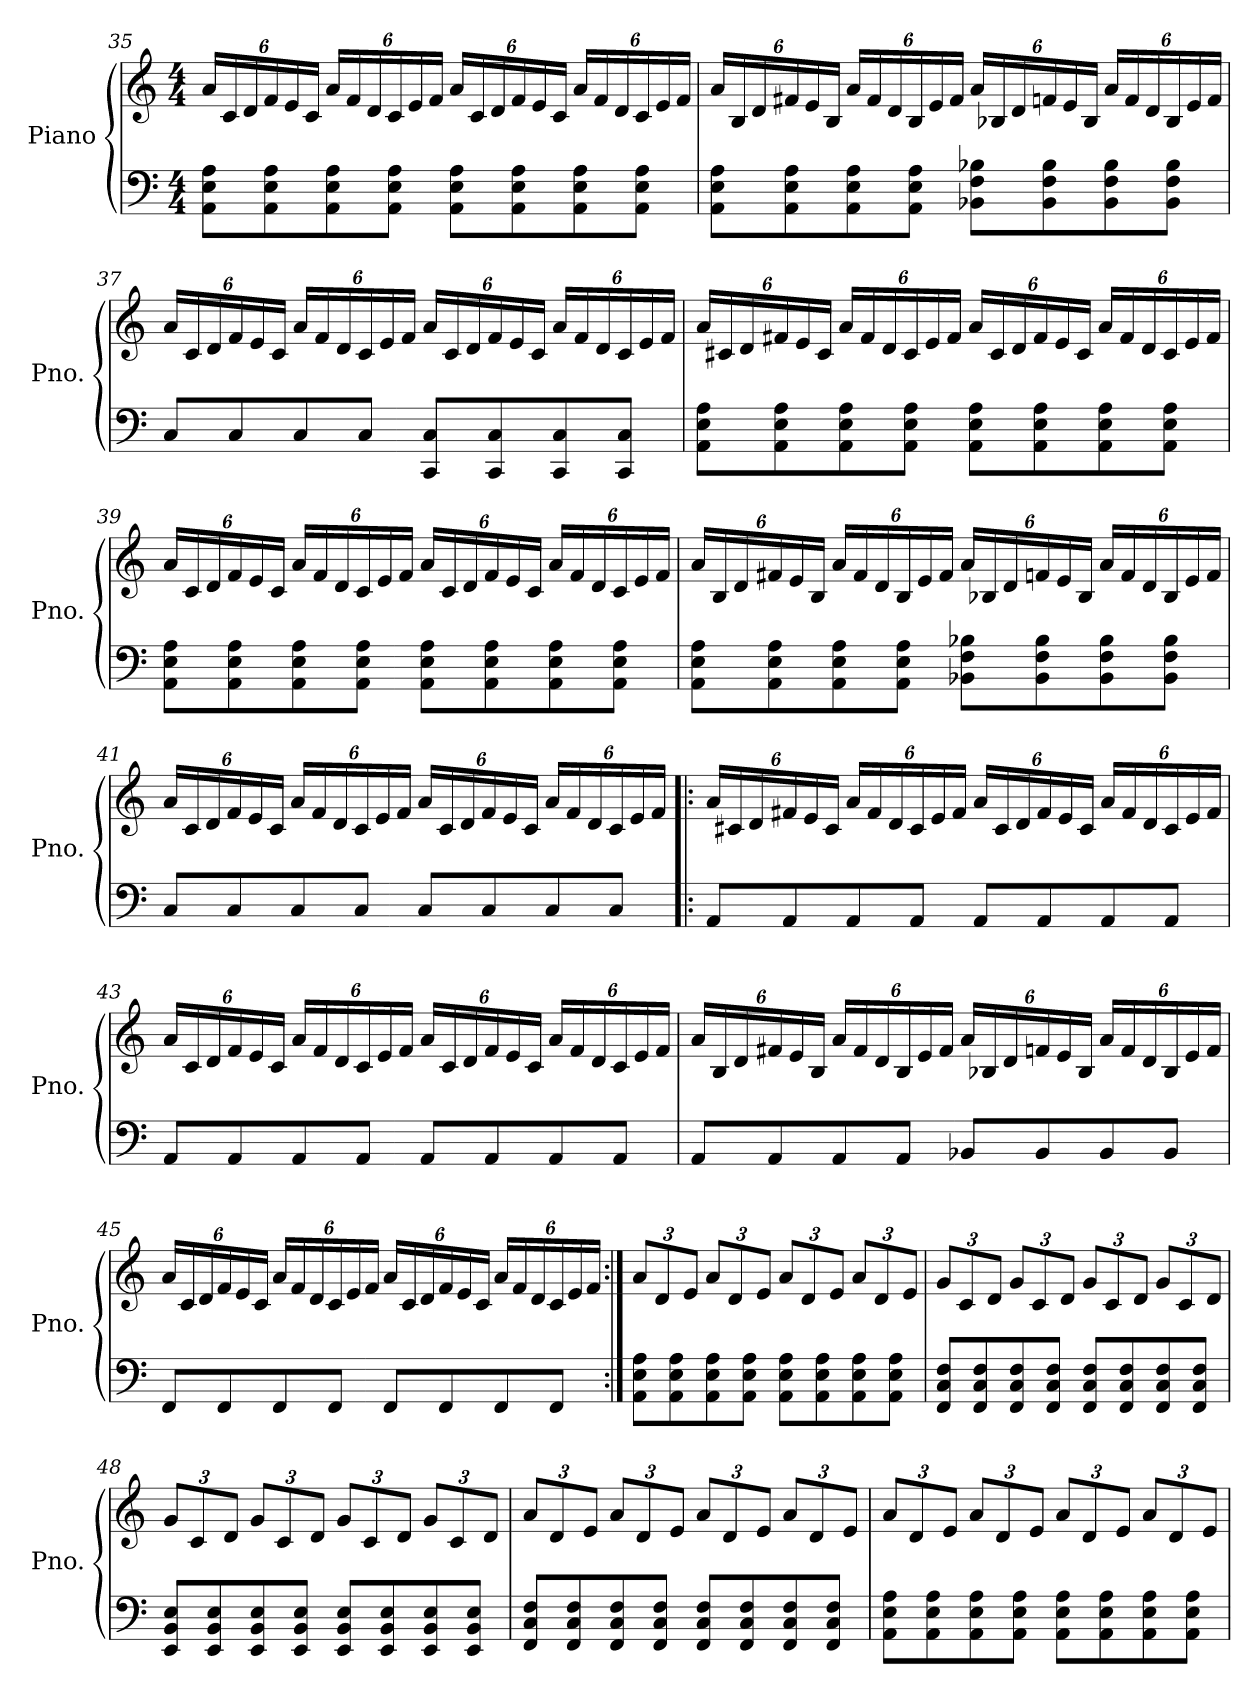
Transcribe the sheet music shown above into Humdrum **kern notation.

**kern	**kern
*part1	*part1
*staff2	*staff1
*I"Piano	*
*I'Pno.	*
!!LO:LB:g=z
*clefF4	*clefG2
*k[]	*k[]
*M4/4	*M4/4
*	*Xbrackettup
=35	=35
8AA\ 8E\ 8A\L	24a/LL
.	24c/
.	24d/
8AA\ 8E\ 8A\	24f/
.	24e/
.	24c/JJ
8AA\ 8E\ 8A\	24a/LL
.	24f/
.	24d/
8AA\ 8E\ 8A\J	24c/
.	24e/
.	24f/JJ
8AA\ 8E\ 8A\L	24a/LL
.	24c/
.	24d/
8AA\ 8E\ 8A\	24f/
.	24e/
.	24c/JJ
8AA\ 8E\ 8A\	24a/LL
.	24f/
.	24d/
8AA\ 8E\ 8A\J	24c/
.	24e/
.	24f/JJ
!!LO:PB:g=z
=36	=36
8AA\ 8E\ 8A\L	24a/LL
.	24B/
.	24d/
8AA\ 8E\ 8A\	24f#X/
.	24e/
.	24B/JJ
8AA\ 8E\ 8A\	24a/LL
.	24f#/
.	24d/
8AA\ 8E\ 8A\J	24B/
.	24e/
.	24f#/JJ
8BB-X\ 8F\ 8B-X\L	24a/LL
.	24B-X/
.	24d/
8BB-\ 8F\ 8B-\	24fn/
.	24e/
.	24B-/JJ
8BB-\ 8F\ 8B-\	24a/LL
.	24f/
.	24d/
8BB-\ 8F\ 8B-\J	24B-/
.	24e/
.	24f/JJ
!!LO:LB:g=z
=37	=37
8C/L	24a/LL
.	24c/
.	24d/
8C/	24f/
.	24e/
.	24c/JJ
8C/	24a/LL
.	24f/
.	24d/
8C/J	24c/
.	24e/
.	24f/JJ
8CC/ 8C/L	24a/LL
.	24c/
.	24d/
8CC/ 8C/	24f/
.	24e/
.	24c/JJ
8CC/ 8C/	24a/LL
.	24f/
.	24d/
8CC/ 8C/J	24c/
.	24e/
.	24f/JJ
=38	=38
8AA\ 8E\ 8A\L	24a/LL
.	24c#X/
.	24d/
8AA\ 8E\ 8A\	24f#X/
.	24e/
.	24c#/JJ
8AA\ 8E\ 8A\	24a/LL
.	24f#/
.	24d/
8AA\ 8E\ 8A\J	24c#/
.	24e/
.	24f#/JJ
8AA\ 8E\ 8A\L	24a/LL
.	24c#/
.	24d/
8AA\ 8E\ 8A\	24f#/
.	24e/
.	24c#/JJ
8AA\ 8E\ 8A\	24a/LL
.	24f#/
.	24d/
8AA\ 8E\ 8A\J	24c#/
.	24e/
.	24f#/JJ
!!LO:LB:g=z
=39	=39
8AA\ 8E\ 8A\L	24a/LL
.	24c/
.	24d/
8AA\ 8E\ 8A\	24f/
.	24e/
.	24c/JJ
8AA\ 8E\ 8A\	24a/LL
.	24f/
.	24d/
8AA\ 8E\ 8A\J	24c/
.	24e/
.	24f/JJ
8AA\ 8E\ 8A\L	24a/LL
.	24c/
.	24d/
8AA\ 8E\ 8A\	24f/
.	24e/
.	24c/JJ
8AA\ 8E\ 8A\	24a/LL
.	24f/
.	24d/
8AA\ 8E\ 8A\J	24c/
.	24e/
.	24f/JJ
!!LO:LB:g=z
=40	=40
8AA\ 8E\ 8A\L	24a/LL
.	24B/
.	24d/
8AA\ 8E\ 8A\	24f#X/
.	24e/
.	24B/JJ
8AA\ 8E\ 8A\	24a/LL
.	24f#/
.	24d/
8AA\ 8E\ 8A\J	24B/
.	24e/
.	24f#/JJ
8BB-X\ 8F\ 8B-X\L	24a/LL
.	24B-X/
.	24d/
8BB-\ 8F\ 8B-\	24fn/
.	24e/
.	24B-/JJ
8BB-\ 8F\ 8B-\	24a/LL
.	24f/
.	24d/
8BB-\ 8F\ 8B-\J	24B-/
.	24e/
.	24f/JJ
!!LO:LB:g=z
=41	=41
8C/L	24a/LL
.	24c/
.	24d/
8C/	24f/
.	24e/
.	24c/JJ
8C/	24a/LL
.	24f/
.	24d/
8C/J	24c/
.	24e/
.	24f/JJ
8C/L	24a/LL
.	24c/
.	24d/
8C/	24f/
.	24e/
.	24c/JJ
8C/	24a/LL
.	24f/
.	24d/
8C/J	24c/
.	24e/
.	24f/JJ
!!LO:LB:g=z
=42!|:	=42!|:
8AA/L	24a/LL
.	24c#X/
.	24d/
8AA/	24f#X/
.	24e/
.	24c#/JJ
8AA/	24a/LL
.	24f#/
.	24d/
8AA/J	24c#/
.	24e/
.	24f#/JJ
8AA/L	24a/LL
.	24c#/
.	24d/
8AA/	24f#/
.	24e/
.	24c#/JJ
8AA/	24a/LL
.	24f#/
.	24d/
8AA/J	24c#/
.	24e/
.	24f#/JJ
!!LO:PB:g=z
=43	=43
8AA/L	24a/LL
.	24c/
.	24d/
8AA/	24f/
.	24e/
.	24c/JJ
8AA/	24a/LL
.	24f/
.	24d/
8AA/J	24c/
.	24e/
.	24f/JJ
8AA/L	24a/LL
.	24c/
.	24d/
8AA/	24f/
.	24e/
.	24c/JJ
8AA/	24a/LL
.	24f/
.	24d/
8AA/J	24c/
.	24e/
.	24f/JJ
!!LO:LB:g=z
=44	=44
8AA/L	24a/LL
.	24B/
.	24d/
8AA/	24f#X/
.	24e/
.	24B/JJ
8AA/	24a/LL
.	24f#/
.	24d/
8AA/J	24B/
.	24e/
.	24f#/JJ
8BB-X/L	24a/LL
.	24B-X/
.	24d/
8BB-/	24fn/
.	24e/
.	24B-/JJ
8BB-/	24a/LL
.	24f/
.	24d/
8BB-/J	24B-/
.	24e/
.	24f/JJ
!!LO:LB:g=z
=45	=45
8FF/L	24a/LL
.	24c/
.	24d/
8FF/	24f/
.	24e/
.	24c/JJ
8FF/	24a/LL
.	24f/
.	24d/
8FF/J	24c/
.	24e/
.	24f/JJ
8FF/L	24a/LL
.	24c/
.	24d/
8FF/	24f/
.	24e/
.	24c/JJ
8FF/	24a/LL
.	24f/
.	24d/
8FF/J	24c/
.	24e/
.	24f/JJ
=46:|!	=46:|!
8AA\ 8E\ 8A\L	12a/L
.	12d/
8AA\ 8E\ 8A\	.
.	12e/J
8AA\ 8E\ 8A\	12a/L
.	12d/
8AA\ 8E\ 8A\J	.
.	12e/J
8AA\ 8E\ 8A\L	12a/L
.	12d/
8AA\ 8E\ 8A\	.
.	12e/J
8AA\ 8E\ 8A\	12a/L
.	12d/
8AA\ 8E\ 8A\J	.
.	12e/J
!!LO:LB:g=z
=47	=47
8FF/ 8C/ 8F/L	12g/L
.	12c/
8FF/ 8C/ 8F/	.
.	12d/J
8FF/ 8C/ 8F/	12g/L
.	12c/
8FF/ 8C/ 8F/J	.
.	12d/J
8FF/ 8C/ 8F/L	12g/L
.	12c/
8FF/ 8C/ 8F/	.
.	12d/J
8FF/ 8C/ 8F/	12g/L
.	12c/
8FF/ 8C/ 8F/J	.
.	12d/J
=48	=48
8EE/ 8BB/ 8E/L	12g/L
.	12c/
8EE/ 8BB/ 8E/	.
.	12d/J
8EE/ 8BB/ 8E/	12g/L
.	12c/
8EE/ 8BB/ 8E/J	.
.	12d/J
8EE/ 8BB/ 8E/L	12g/L
.	12c/
8EE/ 8BB/ 8E/	.
.	12d/J
8EE/ 8BB/ 8E/	12g/L
.	12c/
8EE/ 8BB/ 8E/J	.
.	12d/J
=49	=49
8FF/ 8C/ 8F/L	12a/L
.	12d/
8FF/ 8C/ 8F/	.
.	12e/J
8FF/ 8C/ 8F/	12a/L
.	12d/
8FF/ 8C/ 8F/J	.
.	12e/J
8FF/ 8C/ 8F/L	12a/L
.	12d/
8FF/ 8C/ 8F/	.
.	12e/J
8FF/ 8C/ 8F/	12a/L
.	12d/
8FF/ 8C/ 8F/J	.
.	12e/J
!!LO:LB:g=z
=50	=50
8AA\ 8E\ 8A\L	12a/L
.	12d/
8AA\ 8E\ 8A\	.
.	12e/J
8AA\ 8E\ 8A\	12a/L
.	12d/
8AA\ 8E\ 8A\J	.
.	12e/J
8AA\ 8E\ 8A\L	12a/L
.	12d/
8AA\ 8E\ 8A\	.
.	12e/J
8AA\ 8E\ 8A\	12a/L
.	12d/
8AA\ 8E\ 8A\J	.
.	12e/J
=	=
*-	*-
